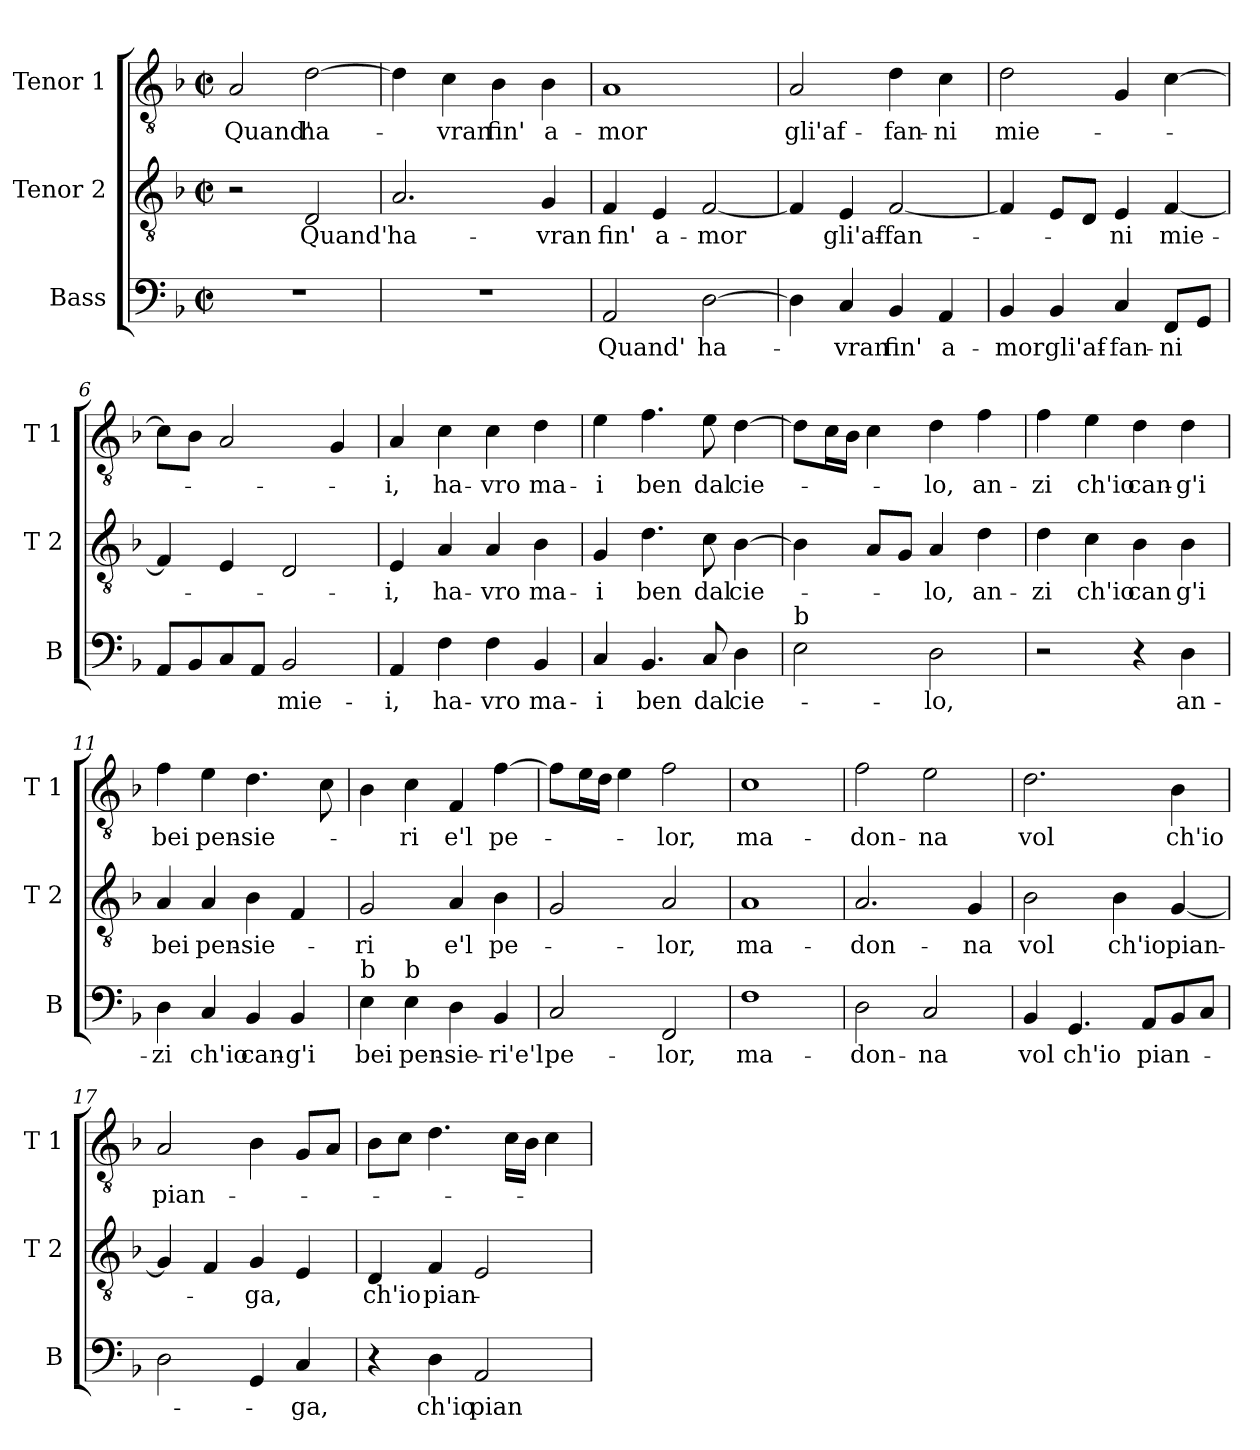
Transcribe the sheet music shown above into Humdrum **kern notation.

**kern	**text	**kern	**text	**kern	**text
*part3	*part3	*part2	*part2	*part1	*part1
*staff3	*staff3	*staff2	*staff2	*staff1	*staff1
*I"Bass	*	*I"Tenor 2	*	*I"Tenor 1	*
*I'B	*	*I'T 2	*	*I'T 1	*
*clefF4	*	*clefGv2	*	*clefGv2	*
*k[b-]	*	*k[b-]	*	*k[b-]	*
*F:	*	*F:	*	*F:	*
*M2/2	*	*M2/2	*	*M2/2	*
*met(c|)	*	*met(c|)	*	*met(c|)	*
=1	=1	=1	=1	=1	=1
!	!	!	!	!	!LO:LY:b
1r	.	2r	.	2A/	Quand'
!	!	!	!LO:LY:b	!	!LO:LY:b
.	.	2D/	Quand'	[2d\	ha-
=2	=2	=2	=2	=2	=2
!	!	!	!LO:LY:b	!	!
1r	.	2.A/	ha-	4d\]	.
!	!	!	!	!	!LO:LY:b
.	.	.	.	4c\	-vran
!	!	!	!	!	!LO:LY:b
.	.	.	.	4B-\	fin'
!	!	!	!LO:LY:b	!	!LO:LY:b
.	.	4G/	-vran	4B-\	a-
=3	=3	=3	=3	=3	=3
!	!LO:LY:b	!	!LO:LY:b	!	!LO:LY:b
2AA/	Quand'	4F/	fin'	1A	-mor
!	!	!	!LO:LY:b	!	!
.	.	4E/	a-	.	.
!	!LO:LY:b	!	!LO:LY:b	!	!
[2D\	ha-	[2F/	-mor	.	.
=4	=4	=4	=4	=4	=4
!	!	!	!	!	!LO:LY:b
4D\]	.	4F/]	.	2A/	gli'af-
!	!LO:LY:b	!	!LO:LY:b	!	!
4C/	-vran	4E/	gli'af-	.	.
!	!LO:LY:b	!	!LO:LY:b	!	!LO:LY:b
4BB-/	fin'	[2F/	-fan-	4d\	-fan-
!	!LO:LY:b	!	!	!	!LO:LY:b
4AA/	a-	.	.	4c\	-ni
=5	=5	=5	=5	=5	=5
!	!LO:LY:b	!	!	!	!LO:LY:b
4BB-/	-mor	4F/]	.	2d\	mie-
!	!LO:LY:b	!	!	!	!
4BB-/	gli'af-	8E/L	.	.	.
.	.	8D/J	.	.	.
!	!LO:LY:b	!	!LO:LY:b	!	!
4C/	-fan-	4E/	-ni	4G/	.
!	!LO:LY:b	!	!LO:LY:b	!	!
8FF/L	-ni	[4F/	mie-	[4c\	.
8GG/J	.	.	.	.	.
!!LO:LB:g=z
=6	=6	=6	=6	=6	=6
8AA/L	.	4F/]	.	8c\L]	.
8BB-/	.	.	.	8B-\J	.
8C/	.	4E/	.	2A/	.
8AA/J	.	.	.	.	.
!	!LO:LY:b	!	!	!	!
2BB-/	mie-	2D/	.	.	.
.	.	.	.	4G/	.
=7	=7	=7	=7	=7	=7
!	!LO:LY:b	!	!LO:LY:b	!	!LO:LY:b
4AA/	-i,	4E/	-i,	4A/	-i,
!	!LO:LY:b	!	!LO:LY:b	!	!LO:LY:b
4F\	ha-	4A/	ha-	4c\	ha-
!	!LO:LY:b	!	!LO:LY:b	!	!LO:LY:b
4F\	-vro	4A/	-vro	4c\	-vro
!	!LO:LY:b	!	!LO:LY:b	!	!LO:LY:b
4BB-/	ma-	4B-\	ma-	4d\	ma-
=8	=8	=8	=8	=8	=8
!	!LO:LY:b	!	!LO:LY:b	!	!LO:LY:b
4C/	-i	4G/	-i	4e\	-i
!	!LO:LY:b	!	!LO:LY:b	!	!LO:LY:b
4.BB-/	ben	4.d\	ben	4.f\	ben
!	!LO:LY:b	!	!LO:LY:b	!	!LO:LY:b
8C/	dal	8c\	dal	8e\	dal
!	!LO:LY:b	!	!LO:LY:b	!	!LO:LY:b
4D\	cie-	[4B-\	cie-	[4d\	cie-
=9	=9	=9	=9	=9	=9
!LO:TX:a:t=b	!	!	!	!	!
2E\	.	4B-\]	.	8d\L]	.
.	.	.	.	16c\L	.
.	.	.	.	16B-\JJ	.
.	.	8A/L	.	4c\	.
.	.	8G/J	.	.	.
!	!LO:LY:b	!	!LO:LY:b	!	!LO:LY:b
2D\	-lo,	4A/	-lo,	4d\	-lo,
!	!	!	!LO:LY:b	!	!LO:LY:b
.	.	4d\	an-	4f\	an-
=10	=10	=10	=10	=10	=10
!	!	!	!LO:LY:b	!	!LO:LY:b
2r	.	4d\	-zi	4f\	-zi
!	!	!	!LO:LY:b	!	!LO:LY:b
.	.	4c\	ch'io	4e\	ch'io
!	!	!	!LO:LY:b	!	!LO:LY:b
4r	.	4B-\	can	4d\	can-
!	!LO:LY:b	!	!LO:LY:b	!	!LO:LY:b
4D\	an-	4B-\	g'i	4d\	-g'i
!!LO:LB:g=z
=11	=11	=11	=11	=11	=11
!	!LO:LY:b	!	!LO:LY:b	!	!LO:LY:b
4D\	-zi	4A/	bei	4f\	bei
!	!LO:LY:b	!	!LO:LY:b	!	!LO:LY:b
4C/	ch'io	4A/	pen-	4e\	pen-
!	!LO:LY:b	!	!LO:LY:b	!	!LO:LY:b
4BB-/	can-	4B-\	-sie-	4.d\	-sie-
!	!LO:LY:b	!	!	!	!
4BB-/	-g'i	4F/	.	.	.
.	.	.	.	8c\	.
=12	=12	=12	=12	=12	=12
!LO:TX:a:t=b	!	!	!	!	!
!	!LO:LY:b	!	!LO:LY:b	!	!
4E\	bei	2G/	-ri	4B-\	.
!LO:TX:a:t=b	!	!	!	!	!
!	!LO:LY:b	!	!	!	!LO:LY:b
4E\	pen-	.	.	4c\	-ri
!	!LO:LY:b	!	!LO:LY:b	!	!LO:LY:b
4D\	-sie-	4A/	e'l	4F/	e'l
!	!LO:LY:b	!	!LO:LY:b	!	!LO:LY:b
4BB-/	-ri'e'l	4B-\	pe-	[4f\	pe-
=13	=13	=13	=13	=13	=13
!	!LO:LY:b	!	!	!	!
2C/	pe-	2G/	.	8f\L]	.
.	.	.	.	16e\L	.
.	.	.	.	16d\JJ	.
.	.	.	.	4e\	.
!	!LO:LY:b	!	!LO:LY:b	!	!LO:LY:b
2FF/	-lor,	2A/	-lor,	2f\	-lor,
=14	=14	=14	=14	=14	=14
!	!LO:LY:b	!	!LO:LY:b	!	!LO:LY:b
1F	ma-	1A	ma-	1c	ma-
=15	=15	=15	=15	=15	=15
!	!LO:LY:b	!	!LO:LY:b	!	!LO:LY:b
2D\	-don-	2.A/	-don-	2f\	-don-
!	!LO:LY:b	!	!	!	!LO:LY:b
2C/	-na	.	.	2e\	-na
!	!	!	!LO:LY:b	!	!
.	.	4G/	-na	.	.
!!LO:PB:g=z
=16	=16	=16	=16	=16	=16
!	!LO:LY:b	!	!LO:LY:b	!	!LO:LY:b
4BB-/	vol	2B-\	vol	2.d\	vol
!	!LO:LY:b	!	!	!	!
4.GG/	ch'io	.	.	.	.
!	!	!	!LO:LY:b	!	!
.	.	4B-\	ch'io	.	.
!	!LO:LY:b	!	!	!	!
8AA/L	pian-	.	.	.	.
!	!	!	!LO:LY:b	!	!LO:LY:b
8BB-/	.	[4G/	pian-	4B-\	ch'io
8C/J	.	.	.	.	.
=17	=17	=17	=17	=17	=17
!	!	!	!	!	!LO:LY:b
2D\	.	4G/]	.	2A/	pian-
.	.	4F/	.	.	.
!	!	!	!LO:LY:b	!	!
4GG/	.	4G/	-ga,	4B-\	.
!	!LO:LY:b	!	!	!	!
4C/	-ga,	4E/	.	8G/L	.
.	.	.	.	8A/J	.
=18	=18	=18	=18	=18	=18
!	!	!	!LO:LY:b	!	!
4r	.	4D/	ch'io	8B-\L	.
.	.	.	.	8c\J	.
!	!LO:LY:b	!	!LO:LY:b	!	!
4D\	ch'io	4F/	pian-	4.d\	.
!	!LO:LY:b	!	!	!	!
2AA/	pian-	2E/	.	.	.
.	.	.	.	16c\LL	.
.	.	.	.	16B-\JJ	.
.	.	.	.	4c\	.
=	=	=	=	=	=
*-	*-	*-	*-	*-	*-
